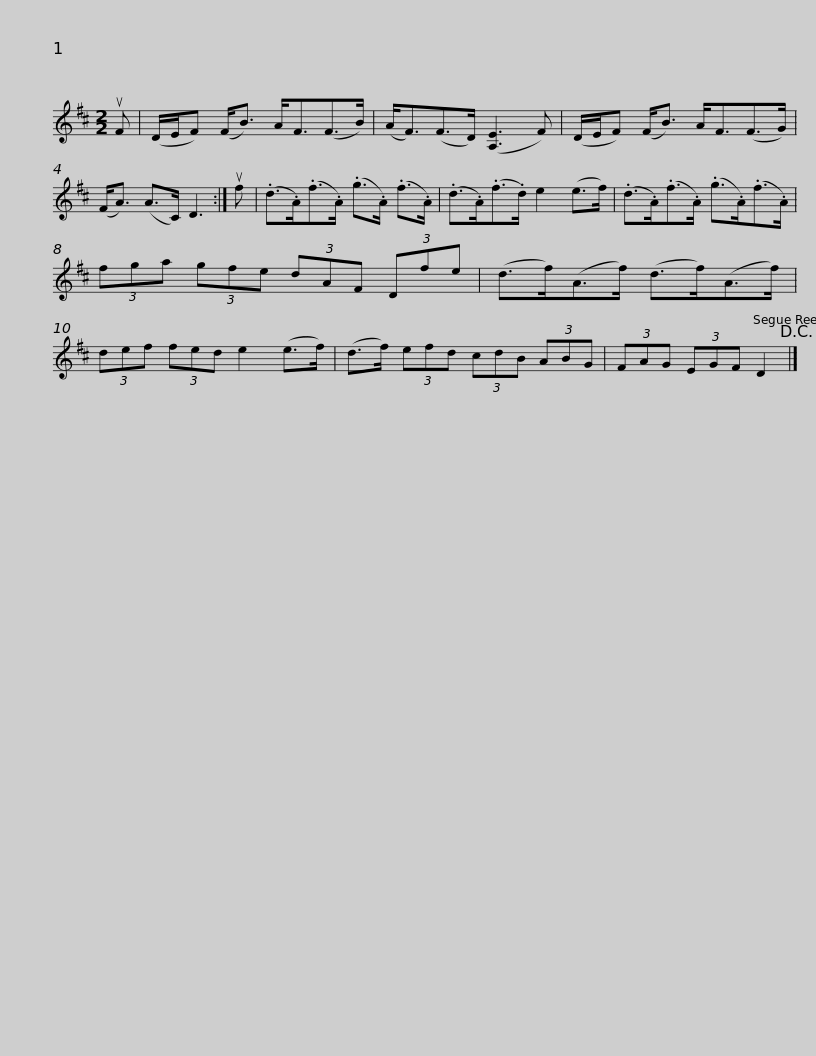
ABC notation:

X:1
L:1/8
M:2/2
I:linebreak $
K:D
V:1 treble
V:1
 uF | (D/E/F) (F<B) A<F(F>B) | (A<F)(F>D) ([A,E]3 F) | (D/E/F) (F<B) A<F(F>G) | (F<A) (A>C) D3 :| %5
 uf |$ (.d>.A)(.f>.A) (.g>.A) (.f>.A) | (.d>.A)(.f>.d) e2 (e>f) | (.d>.A)(.f>.A) (.g>.A)(.f>.A) | (3fga (3gfe (3dAF (3Dfe |$ %10
 (d>f)(A>f) (d>f)(A>f) | (3def (3fed e2 (e>f) | (d>f) (3efd (3cdB (3ABG | (3FAG (3EGF D2!D.C.! |] %14
